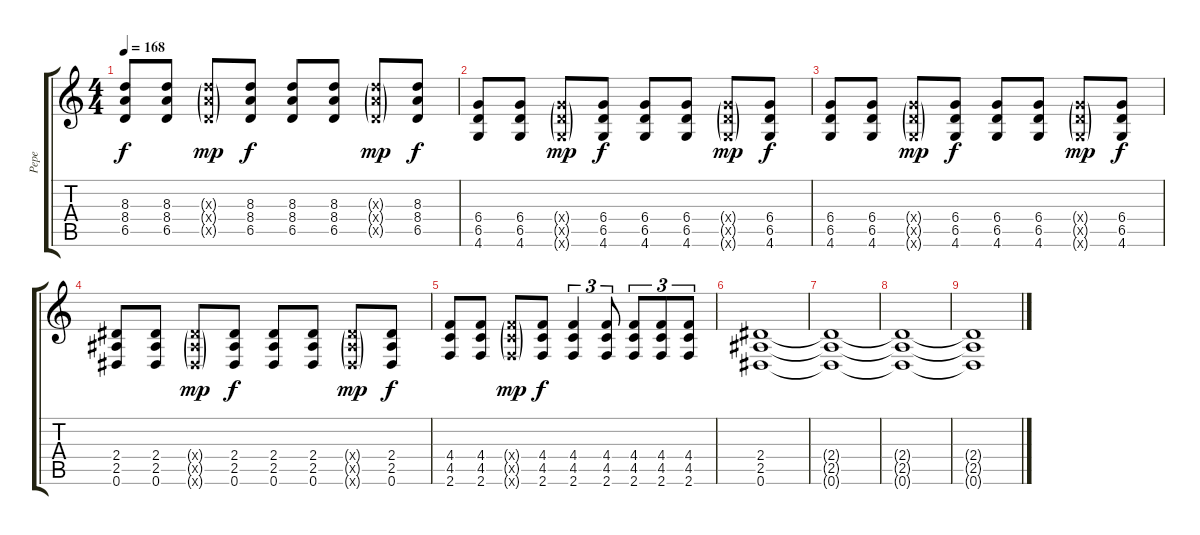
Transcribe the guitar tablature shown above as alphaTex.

\track ("Pepe" "Pepe") {instrument distortionguitar}
\staff {score tabs}
\tuning (Eb4 Bb3 Gb3 Db3 Ab2 Eb2) {hide}
\ts (4 4)
\tempo 168
\clef g2
\ks c
(8.3 8.4 6.5).8{dy f} (8.3 8.4 6.5).8 (8.3{g x} 8.4{g x} 6.5{g x}).8{dy mp} (8.3 8.4 6.5).8{dy f} (8.3 8.4 6.5).8 (8.3 8.4 6.5).8 (8.3{g x} 8.4{g x} 6.5{g x}).8{dy mp} (8.3 8.4 6.5).8{dy f} |
(6.4 6.5 4.6).8 (6.4 6.5 4.6).8 (6.4{g x} 6.5{g x} 4.6{g x}).8{dy mp} (6.4 6.5 4.6).8{dy f} (6.4 6.5 4.6).8 (6.4 6.5 4.6).8 (6.4{g x} 6.5{g x} 4.6{g x}).8{dy mp} (6.4 6.5 4.6).8{dy f} |
(6.4 6.5 4.6).8 (6.4 6.5 4.6).8 (6.4{g x} 6.5{g x} 4.6{g x}).8{dy mp} (6.4 6.5 4.6).8{dy f} (6.4 6.5 4.6).8 (6.4 6.5 4.6).8 (6.4{g x} 6.5{g x} 4.6{g x}).8{dy mp} (6.4 6.5 4.6).8{dy f} |
(2.4 2.5 0.6).8 (2.4 2.5 0.6).8 (2.4{g x} 2.5{g x} 0.6{g x}).8{dy mp} (2.4 2.5 0.6).8{dy f} (2.4 2.5 0.6).8 (2.4 2.5 0.6).8 (2.4{g x} 2.5{g x} 0.6{g x}).8{dy mp} (2.4 2.5 0.6).8{dy f} |
(4.4 4.5 2.6).8 (4.4 4.5 2.6).8 (4.4{g x} 4.5{g x} 2.6{g x}).8{dy mp} (4.4 4.5 2.6).8{dy f} (4.4 4.5 2.6).4{tu (3 2)} (4.4 4.5 2.6).8{tu (3 2)} (4.4 4.5 2.6).8{tu (3 2)} (4.4 4.5 2.6).8{tu (3 2)} (4.4 4.5 2.6).8{tu (3 2)} |
(2.4 2.5 0.6).1{volume 0} |
(2.4{t} 2.5{t} 0.6{t}).1 |
(2.4{t} 2.5{t} 0.6{t}).1 |
(2.4{t} 2.5{t} 0.6{t}).1
